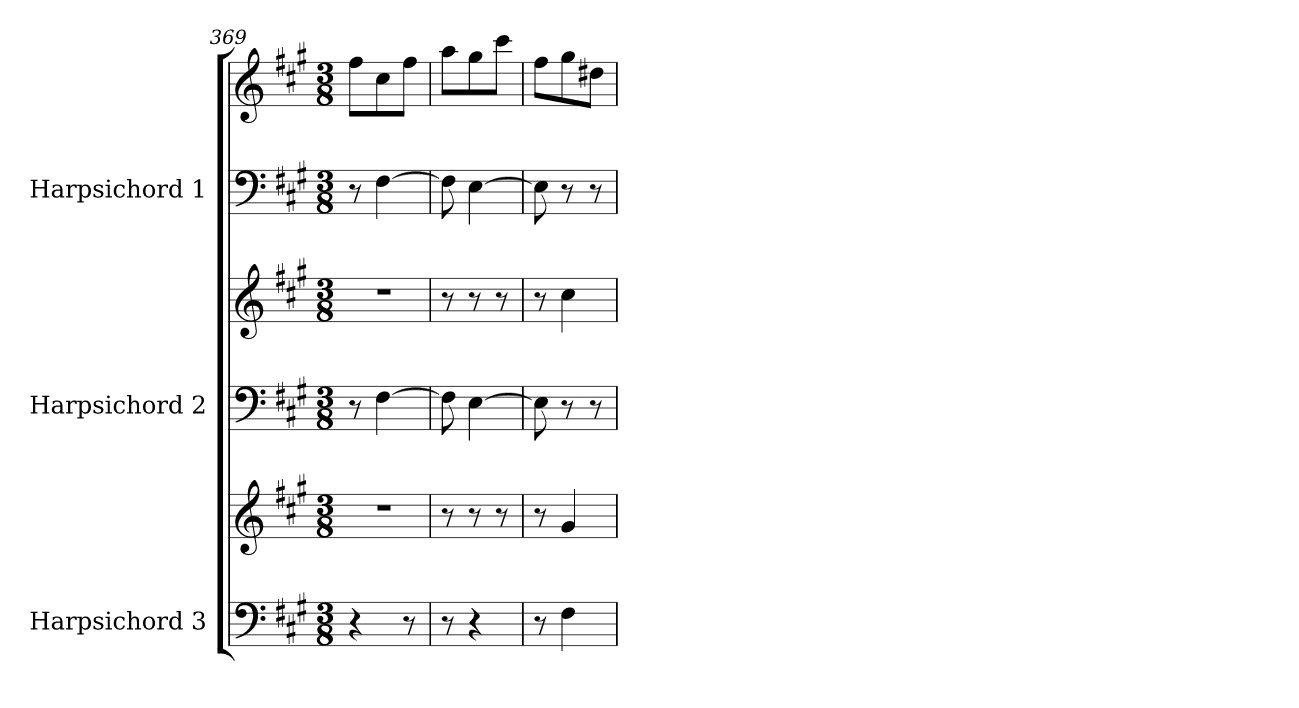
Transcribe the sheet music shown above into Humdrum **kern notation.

**kern	**kern	**kern	**kern	**kern	**kern
*part3	*part3	*part2	*part2	*part1	*part1
*staff6	*staff5	*staff4	*staff3	*staff2	*staff1
*I"Harpsichord 3	*	*I"Harpsichord 2	*	*I"Harpsichord 1	*
*I'Hp	*	*I'Hp	*	*I'Hp	*
*clefF4	*clefG2	*clefF4	*clefG2	*clefF4	*clefG2
*k[f#c#g#]	*k[f#c#g#]	*k[f#c#g#]	*k[f#c#g#]	*k[f#c#g#]	*k[f#c#g#]
*M3/8	*M3/8	*M3/8	*M3/8	*M3/8	*M3/8
=369	=369	=369	=369	=369	=369
4r	4.r	8r	4.r	8r	8ff#\L
.	.	[4F#\	.	[4F#\	8cc#\
8r	.	.	.	.	8ff#\J
=370	=370	=370	=370	=370	=370
8r	8r	8F#\]	8r	8F#\]	8aa\L
4r	8r	[4E\	8r	[4E\	8gg#\
.	8r	.	8r	.	8ccc#\J
=371	=371	=371	=371	=371	=371
8r	8r	8E\]	8r	8E\]	8ff#\L
4F#\	4g#/	8r	4cc#\	8r	8gg#\
.	.	8r	.	8r	8dd#X\J
=	=	=	=	=	=
*-	*-	*-	*-	*-	*-
